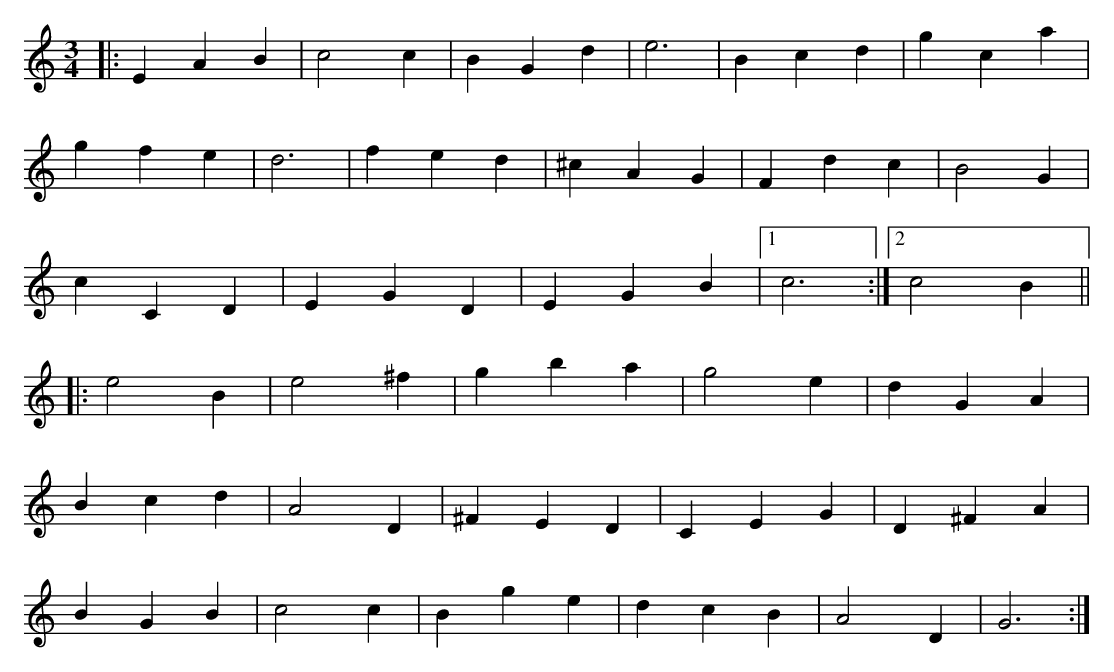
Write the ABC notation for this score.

X:1
M:3/4
K:Amin
|: E2 A2 B2| c4 c2|B2 G2 d2| e6|B2 c2 d2| g2 c2 a2|
 g2 f2 e2| d6|f2 e2 d2|^c2 A2 G2| F2 d2 c2|B4 G2|
 c2 C2 D2| E2 G2 D2| E2 G2 B2|1 c6:|2 c4 B2||
|: e4 B2|e4 ^f2| g2 b2 a2| g4 e2| d2 G2 A2|
 B2 c2 d2| A4 D2| ^F2 E2 D2|C2 E2 G2| D2 ^F2 A2 |
 B2 G2 B2|c4 c2| B2 g2 e2| d2 c2 B2| A4 D2| G6:|
